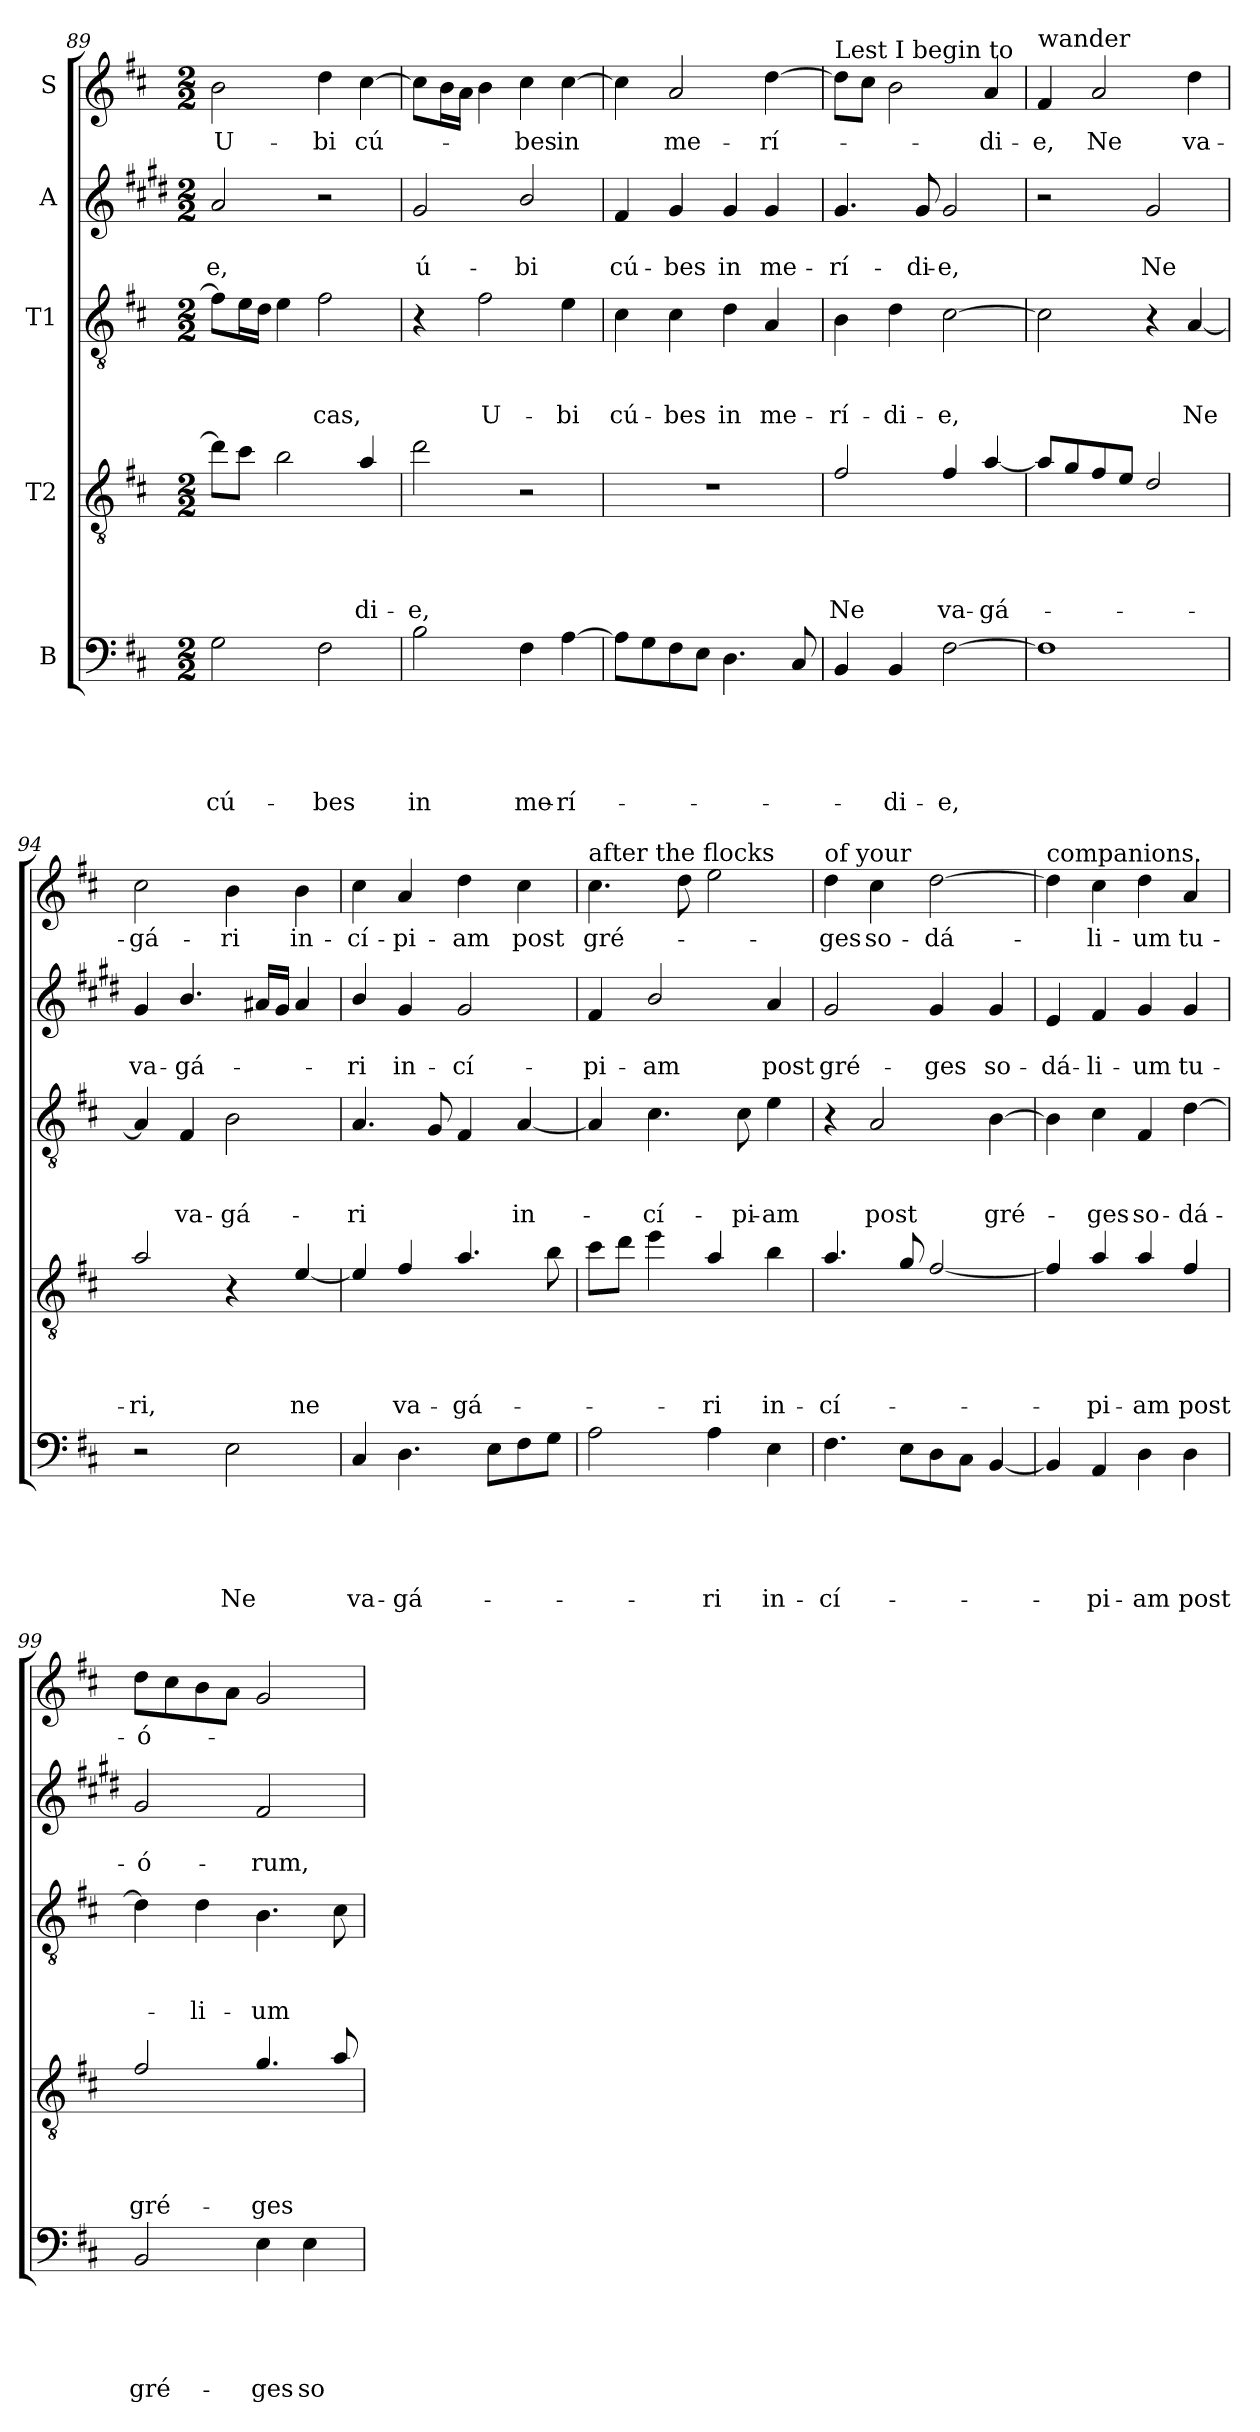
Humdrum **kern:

**kern	**text	**text	**text	**text	**text	**kern	**text	**text	**text	**text	**kern	**text	**text	**text	**kern	**text	**text	**kern	**text
*part5	*part5	*part5	*part5	*part5	*part5	*part4	*part4	*part4	*part4	*part4	*part3	*part3	*part3	*part3	*part2	*part2	*part2	*part1	*part1
*staff5	*staff5	*staff5	*staff5	*staff5	*staff5	*staff4	*staff4	*staff4	*staff4	*staff4	*staff3	*staff3	*staff3	*staff3	*staff2	*staff2	*staff2	*staff1	*staff1
*I"B	*	*	*	*	*	*I"T2	*	*	*	*	*I"T1	*	*	*	*I"A	*	*	*I"S	*
*clefF4	*	*	*	*	*	*clefGv2	*	*	*	*	*clefGv2	*	*	*	*clefG2	*	*	*clefG2	*
*	*	*	*	*	*	*ITrd8c14	*	*	*	*	*	*	*	*	*ITrd1c2	*	*	*	*
*k[f#c#]	*	*	*	*	*	*k[f#c#]	*	*	*	*	*k[f#c#]	*	*	*	*k[f#c#]	*	*	*k[f#c#]	*
*D:	*	*	*	*	*	*D:	*	*	*	*	*D:	*	*	*	*D:	*	*	*D:	*
*M2/2	*	*	*	*	*	*M2/2	*	*	*	*	*M2/2	*	*	*	*M2/2	*	*	*M2/2	*
=89	=89	=89	=89	=89	=89	=89	=89	=89	=89	=89	=89	=89	=89	=89	=89	=89	=89	=89	=89
!	!	!	!	!	!LO:LY:b	!	!	!	!	!	!	!	!	!	!	!	!LO:LY:b	!	!LO:LY:b
2G\	.	.	.	.	cú-	8d\L]	.	.	.	.	8f#\L]	.	.	.	2g/	.	-e,	2b\	U-
.	.	.	.	.	.	8c#\J	.	.	.	.	16e\L	.	.	.	.	.	.	.	.
.	.	.	.	.	.	.	.	.	.	.	16d\JJ	.	.	.	.	.	.	.	.
.	.	.	.	.	.	2B\	.	.	.	.	4e\	.	.	.	.	.	.	.	.
!	!	!	!	!	!LO:LY:b	!	!	!	!	!	!	!	!	!LO:LY:b	!	!	!	!	!LO:LY:b
2F#\	.	.	.	.	-bes	.	.	.	.	.	2f#\	.	.	-cas,	2r	.	.	4dd\	-bi
!	!	!	!	!	!	!	!	!	!	!LO:LY:b	!	!	!	!	!	!	!	!	!LO:LY:b
.	.	.	.	.	.	4A/	.	.	.	-di-	.	.	.	.	.	.	.	[4cc#\	cú-
=90	=90	=90	=90	=90	=90	=90	=90	=90	=90	=90	=90	=90	=90	=90	=90	=90	=90	=90	=90
!	!	!	!	!	!LO:LY:b	!	!	!	!	!LO:LY:b	!	!	!	!	!	!	!LO:LY:b	!	!
2B\	.	.	.	.	in	2d\	.	.	.	-e,	4r	.	.	.	2f#/	.	ú-	8cc#\L]	.
.	.	.	.	.	.	.	.	.	.	.	.	.	.	.	.	.	.	16b\L	.
.	.	.	.	.	.	.	.	.	.	.	.	.	.	.	.	.	.	16a\JJ	.
!	!	!	!	!	!	!	!	!	!	!	!	!	!	!LO:LY:b	!	!	!	!	!
.	.	.	.	.	.	.	.	.	.	.	2f#\	.	.	U-	.	.	.	4b\	.
!	!	!	!	!	!LO:LY:b	!	!	!	!	!	!	!	!	!	!	!	!LO:LY:b	!	!LO:LY:b
4F#\	.	.	.	.	me-	2r	.	.	.	.	.	.	.	.	2a/	.	-bi	4cc#\	-bes
!	!	!	!	!	!LO:LY:b	!	!	!	!	!	!	!	!	!LO:LY:b	!	!	!	!	!LO:LY:b
[4A\	.	.	.	.	-rí-	.	.	.	.	.	4e\	.	.	-bi	.	.	.	[4cc#\	in
=91	=91	=91	=91	=91	=91	=91	=91	=91	=91	=91	=91	=91	=91	=91	=91	=91	=91	=91	=91
!	!	!	!	!	!	!	!	!	!	!	!	!	!	!LO:LY:b	!	!	!LO:LY:b	!	!
8A\L]	.	.	.	.	.	1r	.	.	.	.	4c#\	.	.	cú-	4e/	.	cú-	4cc#\]	.
8G\	.	.	.	.	.	.	.	.	.	.	.	.	.	.	.	.	.	.	.
!	!	!	!	!	!	!	!	!	!	!	!	!	!	!LO:LY:b	!	!	!LO:LY:b	!	!LO:LY:b
8F#\	.	.	.	.	.	.	.	.	.	.	4c#\	.	.	-bes	4f#/	.	-bes	2a/	me-
8E\J	.	.	.	.	.	.	.	.	.	.	.	.	.	.	.	.	.	.	.
!	!	!	!	!	!	!	!	!	!	!	!	!	!	!LO:LY:b	!	!	!LO:LY:b	!	!
4.D\	.	.	.	.	.	.	.	.	.	.	4d\	.	.	in	4f#/	.	in	.	.
!	!	!	!	!	!	!	!	!	!	!	!	!	!	!LO:LY:b	!	!	!LO:LY:b	!	!LO:LY:b
.	.	.	.	.	.	.	.	.	.	.	4A/	.	.	me-	4f#/	.	me-	[4dd\	-rí-
8C#/	.	.	.	.	.	.	.	.	.	.	.	.	.	.	.	.	.	.	.
=92	=92	=92	=92	=92	=92	=92	=92	=92	=92	=92	=92	=92	=92	=92	=92	=92	=92	=92	=92
!	!	!	!	!	!	!	!	!	!	!	!	!	!	!	!	!	!	!LO:TX:a:t=Lest I begin to	!
!	!	!	!	!	!	!	!	!	!	!LO:LY:b	!	!	!	!LO:LY:b	!	!	!LO:LY:b	!	!
4BB/	.	.	.	.	.	2F#/	.	.	.	Ne	4B\	.	.	-rí-	4.f#/	.	-rí-	8dd\L]	.
.	.	.	.	.	.	.	.	.	.	.	.	.	.	.	.	.	.	8cc#\J	.
!	!	!	!	!	!LO:LY:b	!	!	!	!	!	!	!	!	!LO:LY:b	!	!	!	!	!
4BB/	.	.	.	.	-di-	.	.	.	.	.	4d\	.	.	-di-	.	.	.	2b\	.
!	!	!	!	!	!	!	!	!	!	!	!	!	!	!	!	!	!LO:LY:b	!	!
.	.	.	.	.	.	.	.	.	.	.	.	.	.	.	8f#/	.	-di-	.	.
!	!	!	!	!	!LO:LY:b	!	!	!	!	!LO:LY:b	!	!	!	!LO:LY:b	!	!	!LO:LY:b	!	!
[2F#\	.	.	.	.	-e,	4F#/	.	.	.	va-	[2c#\	.	.	-e,	2f#/	.	-e,	.	.
!	!	!	!	!	!	!	!	!	!	!LO:LY:b	!	!	!	!	!	!	!	!	!LO:LY:b
.	.	.	.	.	.	[4A/	.	.	.	-gá-	.	.	.	.	.	.	.	4a/	-di-
!!LO:LB:g=z
=93	=93	=93	=93	=93	=93	=93	=93	=93	=93	=93	=93	=93	=93	=93	=93	=93	=93	=93	=93
!	!	!	!	!	!	!	!	!	!	!	!	!	!	!	!	!	!	!LO:TX:a:t=wander	!
!	!	!	!	!	!	!	!	!	!	!	!	!	!	!	!	!	!	!	!LO:LY:b
1F#]	.	.	.	.	.	8A/L]	.	.	.	.	2c#\]	.	.	.	2r	.	.	4f#/	-e,
.	.	.	.	.	.	8G/	.	.	.	.	.	.	.	.	.	.	.	.	.
!	!	!	!	!	!	!	!	!	!	!	!	!	!	!	!	!	!	!	!LO:LY:b
.	.	.	.	.	.	8F#/	.	.	.	.	.	.	.	.	.	.	.	2a/	Ne
.	.	.	.	.	.	8E/J	.	.	.	.	.	.	.	.	.	.	.	.	.
!	!	!	!	!	!	!	!	!	!	!	!	!	!	!	!	!	!LO:LY:b	!	!
.	.	.	.	.	.	2D/	.	.	.	.	4r	.	.	.	2f#/	.	Ne	.	.
!	!	!	!	!	!	!	!	!	!	!	!	!	!	!LO:LY:b	!	!	!	!	!LO:LY:b
.	.	.	.	.	.	.	.	.	.	.	[4A/	.	.	Ne	.	.	.	4dd\	va-
=94	=94	=94	=94	=94	=94	=94	=94	=94	=94	=94	=94	=94	=94	=94	=94	=94	=94	=94	=94
!	!	!	!	!	!	!	!	!	!	!LO:LY:b	!	!	!	!	!	!	!LO:LY:b	!	!LO:LY:b
2r	.	.	.	.	.	2A/	.	.	.	-ri,	4A/]	.	.	.	4f#/	.	va-	2cc#\	-gá-
!	!	!	!	!	!	!	!	!	!	!	!	!	!	!LO:LY:b	!	!	!LO:LY:b	!	!
.	.	.	.	.	.	.	.	.	.	.	4F#/	.	.	va-	4.a/	.	-gá-	.	.
!	!	!	!	!	!LO:LY:b	!	!	!	!	!	!	!	!	!LO:LY:b	!	!	!	!	!LO:LY:b
2E\	.	.	.	.	Ne	4r	.	.	.	.	2B\	.	.	-gá-	.	.	.	4b\	-ri
.	.	.	.	.	.	.	.	.	.	.	.	.	.	.	16g#/LL	.	.	.	.
.	.	.	.	.	.	.	.	.	.	.	.	.	.	.	16f#/JJ	.	.	.	.
!	!	!	!	!	!	!	!	!	!	!LO:LY:b	!	!	!	!	!	!	!	!	!LO:LY:b
.	.	.	.	.	.	[4E/	.	.	.	ne	.	.	.	.	4g#/	.	.	4b\	in-
=95	=95	=95	=95	=95	=95	=95	=95	=95	=95	=95	=95	=95	=95	=95	=95	=95	=95	=95	=95
!	!	!	!	!	!LO:LY:b	!	!	!	!	!	!	!	!	!LO:LY:b	!	!	!LO:LY:b	!	!LO:LY:b
4C#/	.	.	.	.	va-	4E/]	.	.	.	.	4.A/	.	.	-ri	4a/	.	-ri	4cc#\	-cí-
!	!	!	!	!	!LO:LY:b	!	!	!	!	!LO:LY:b	!	!	!	!	!	!	!LO:LY:b	!	!LO:LY:b
4.D\	.	.	.	.	-gá-	4F#/	.	.	.	va-	.	.	.	.	4f#/	.	in-	4a/	-pi-
.	.	.	.	.	.	.	.	.	.	.	8G/	.	.	.	.	.	.	.	.
!	!	!	!	!	!	!	!	!	!	!LO:LY:b	!	!	!	!	!	!	!LO:LY:b	!	!LO:LY:b
.	.	.	.	.	.	4.A/	.	.	.	-gá-	4F#/	.	.	.	2f#/	.	-cí-	4dd\	-am
8E\L	.	.	.	.	.	.	.	.	.	.	.	.	.	.	.	.	.	.	.
!	!	!	!	!	!	!	!	!	!	!	!	!	!	!LO:LY:b	!	!	!	!	!LO:LY:b
8F#\	.	.	.	.	.	.	.	.	.	.	[4A/	.	.	in-	.	.	.	4cc#\	post
8G\J	.	.	.	.	.	8B\	.	.	.	.	.	.	.	.	.	.	.	.	.
=96	=96	=96	=96	=96	=96	=96	=96	=96	=96	=96	=96	=96	=96	=96	=96	=96	=96	=96	=96
!	!	!	!	!	!	!	!	!	!	!	!	!	!	!	!	!	!	!LO:TX:a:t=after the flocks	!
!	!	!	!	!	!	!	!	!	!	!	!	!	!	!	!	!	!LO:LY:b	!	!LO:LY:b
2A\	.	.	.	.	.	8c#\L	.	.	.	.	4A/]	.	.	.	4e/	.	-pi-	4.cc#\	gré-
.	.	.	.	.	.	8d\J	.	.	.	.	.	.	.	.	.	.	.	.	.
!	!	!	!	!	!	!	!	!	!	!	!	!	!	!LO:LY:b	!	!	!LO:LY:b	!	!
.	.	.	.	.	.	4e\	.	.	.	.	4.c#\	.	.	-cí-	2a/	.	-am	.	.
.	.	.	.	.	.	.	.	.	.	.	.	.	.	.	.	.	.	8dd\	.
!	!	!	!	!	!LO:LY:b	!	!	!	!	!LO:LY:b	!	!	!	!	!	!	!	!	!
4A\	.	.	.	.	-ri	4A/	.	.	.	-ri	.	.	.	.	.	.	.	2ee\	.
!	!	!	!	!	!	!	!	!	!	!	!	!	!	!LO:LY:b	!	!	!	!	!
.	.	.	.	.	.	.	.	.	.	.	8c#\	.	.	-pi-	.	.	.	.	.
!	!	!	!	!	!LO:LY:b	!	!	!	!	!LO:LY:b	!	!	!	!LO:LY:b	!	!	!LO:LY:b	!	!
4E\	.	.	.	.	in-	4B\	.	.	.	in-	4e\	.	.	-am	4g/	.	post	.	.
=97	=97	=97	=97	=97	=97	=97	=97	=97	=97	=97	=97	=97	=97	=97	=97	=97	=97	=97	=97
!	!	!	!	!	!	!	!	!	!	!	!	!	!	!	!	!	!	!LO:TX:a:t=of your	!
!	!	!	!	!	!LO:LY:b	!	!	!	!	!LO:LY:b	!	!	!	!	!	!	!LO:LY:b	!	!LO:LY:b
4.F#\	.	.	.	.	-cí-	4.A/	.	.	.	-cí-	4r	.	.	.	2f#/	.	gré-	4dd\	-ges
!	!	!	!	!	!	!	!	!	!	!	!	!	!	!LO:LY:b	!	!	!	!	!LO:LY:b
.	.	.	.	.	.	.	.	.	.	.	2A/	.	.	post	.	.	.	4cc#\	so-
8E\L	.	.	.	.	.	8G/	.	.	.	.	.	.	.	.	.	.	.	.	.
!	!	!	!	!	!	!	!	!	!	!	!	!	!	!	!	!	!LO:LY:b	!	!LO:LY:b
8D\	.	.	.	.	.	[2F#/	.	.	.	.	.	.	.	.	4f#/	.	-ges	[2dd\	-dá-
8C#\J	.	.	.	.	.	.	.	.	.	.	.	.	.	.	.	.	.	.	.
!	!	!	!	!	!	!	!	!	!	!	!	!	!	!LO:LY:b	!	!	!LO:LY:b	!	!
[4BB/	.	.	.	.	.	.	.	.	.	.	[4B\	.	.	gré-	4f#/	.	so-	.	.
!!LO:PB:g=z
=98	=98	=98	=98	=98	=98	=98	=98	=98	=98	=98	=98	=98	=98	=98	=98	=98	=98	=98	=98
!	!	!	!	!	!	!	!	!	!	!	!	!	!	!	!	!	!	!LO:TX:a:t=companions.	!
!	!	!	!	!	!	!	!	!	!	!	!	!	!	!	!	!	!LO:LY:b	!	!
4BB/]	.	.	.	.	.	4F#/]	.	.	.	.	4B\]	.	.	.	4d/	.	-dá-	4dd\]	.
!	!	!	!	!	!LO:LY:b	!	!	!	!	!LO:LY:b	!	!	!	!LO:LY:b	!	!	!LO:LY:b	!	!LO:LY:b
4AA/	.	.	.	.	-pi-	4A/	.	.	.	-pi-	4c#\	.	.	-ges	4e/	.	-li-	4cc#\	-li-
!	!	!	!	!	!LO:LY:b	!	!	!	!	!LO:LY:b	!	!	!	!LO:LY:b	!	!	!LO:LY:b	!	!LO:LY:b
4D\	.	.	.	.	-am	4A/	.	.	.	-am	4F#/	.	.	so-	4f#/	.	-um	4dd\	-um
!	!	!	!	!	!LO:LY:b	!	!	!	!	!LO:LY:b	!	!	!	!LO:LY:b	!	!	!LO:LY:b	!	!LO:LY:b
4D\	.	.	.	.	post	4F#/	.	.	.	post	[4d\	.	.	-dá-	4f#/	.	tu-	4a/	tu-
=99	=99	=99	=99	=99	=99	=99	=99	=99	=99	=99	=99	=99	=99	=99	=99	=99	=99	=99	=99
!	!	!	!	!	!LO:LY:b	!	!	!	!	!LO:LY:b	!	!	!	!	!	!	!LO:LY:b	!	!LO:LY:b
2BB/	.	.	.	.	gré-	2F#/	.	.	.	gré-	4d\]	.	.	.	2f#/	.	-ó-	8dd\L	-ó-
.	.	.	.	.	.	.	.	.	.	.	.	.	.	.	.	.	.	8cc#\	.
!	!	!	!	!	!	!	!	!	!	!	!	!	!	!LO:LY:b	!	!	!	!	!
.	.	.	.	.	.	.	.	.	.	.	4d\	.	.	-li-	.	.	.	8b\	.
.	.	.	.	.	.	.	.	.	.	.	.	.	.	.	.	.	.	8a\J	.
!	!	!	!	!	!LO:LY:b	!	!	!	!	!LO:LY:b	!	!	!	!LO:LY:b	!	!	!LO:LY:b	!	!
4E\	.	.	.	.	-ges	4.G/	.	.	.	-ges	4.B\	.	.	-um	2e/	.	-rum,	2g/	.
!	!	!	!	!	!LO:LY:b	!	!	!	!	!	!	!	!	!	!	!	!	!	!
4E\	.	.	.	.	so-	.	.	.	.	.	.	.	.	.	.	.	.	.	.
.	.	.	.	.	.	8A/	.	.	.	.	8c#\	.	.	.	.	.	.	.	.
=	=	=	=	=	=	=	=	=	=	=	=	=	=	=	=	=	=	=	=
*-	*-	*-	*-	*-	*-	*-	*-	*-	*-	*-	*-	*-	*-	*-	*-	*-	*-	*-	*-
